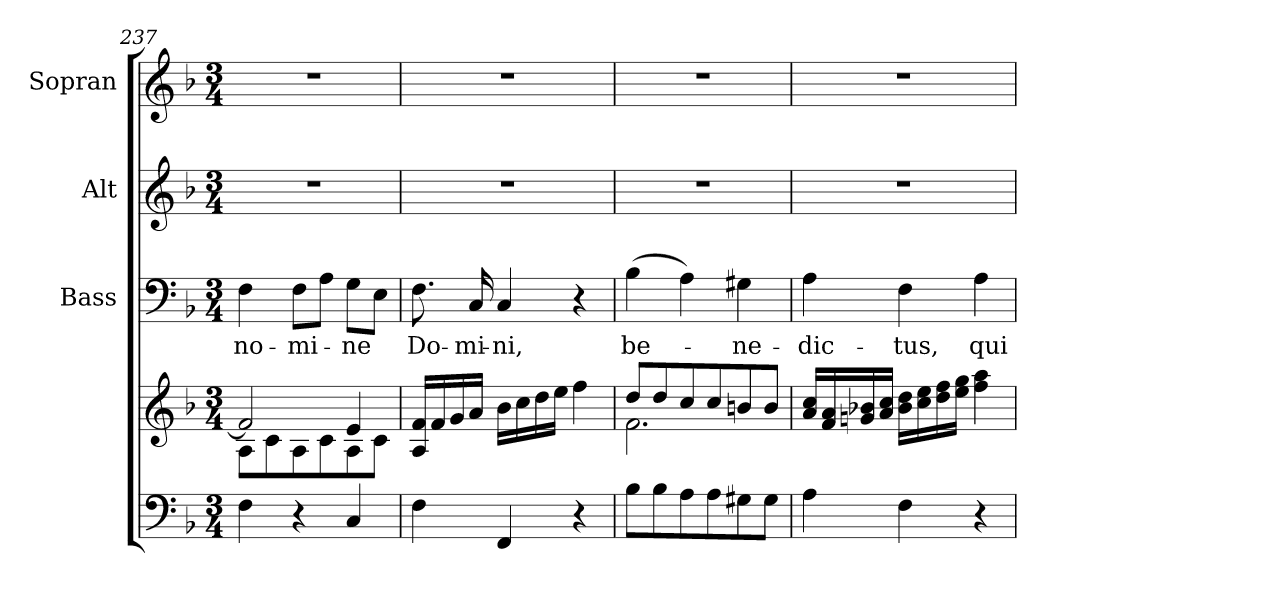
**kern	**kern	**kern	**text	**kern	**kern
*part4	*part4	*part3	*part3	*part2	*part1
*staff5	*staff4	*staff3	*staff3	*staff2	*staff1
*	*	*I"Bass	*	*I"Alt	*I"Sopran
*	*	*I'B.	*	*I'A.	*I'S.
*clefF4	*clefG2	*clefF4	*	*clefG2	*clefG2
*k[b-]	*k[b-]	*k[b-]	*	*k[b-]	*k[b-]
*F:	*F:	*F:	*	*F:	*F:
*M3/4	*M3/4	*M3/4	*	*M3/4	*M3/4
=237	=237	=237	=237	=237	=237
*	*^	*	*	*	*
!	!	!	!	!LO:LY:b	!	!
4F\	2f/]	8A\L	4F\	no-	2.r	2.r
.	.	8c\	.	.	.	.
!	!	!	!	!LO:LY:b	!	!
4r	.	8A\	8F\L	-mi-	.	.
.	.	8c\	8A\J	.	.	.
!	!	!	!	!LO:LY:b	!	!
4C/	4e/	8A\	8G\L	-ne	.	.
.	.	8c\J	8E\J	.	.	.
=238	=238	=238	=238	=238	=238	=238
!	!	!	!	!LO:LY:b	!	!
*	*v	*v	*	*	*	*
4F\	16A/ 16f/LL	8.F\	Do-	2.r	2.r
.	16f/	.	.	.	.
.	16g/	.	.	.	.
!	!	!	!LO:LY:b	!	!
.	16a/JJ	16C/	-mi-	.	.
!	!	!	!LO:LY:b	!	!
4FF/	16b-\LL	4C/	-ni,	.	.
.	16cc\	.	.	.	.
.	16dd\	.	.	.	.
.	16ee\JJ	.	.	.	.
4r	4ff\	4r	.	.	.
=239	=239	=239	=239	=239	=239
*	*^	*	*	*	*
!	!	!	!	!LO:LY:b	!	!
8B-\L	8dd/L	2.f\	(>4B-\	be-	2.r	2.r
8B-\	8dd/	.	.	.	.	.
8A\	8cc/	.	4A\)	.	.	.
8A\	8cc/	.	.	.	.	.
!	!	!	!	!LO:LY:b	!	!
8G#X\	8bn/	.	4G#X\	-ne-	.	.
8G#\J	8b/J	.	.	.	.	.
*	*v	*v	*	*	*	*
=240	=240	=240	=240	=240	=240
!	!	!	!LO:LY:b	!	!
4A\	16a/ 16cc/LL	4A\	-dic-	2.r	2.r
.	16f/ 16a/	.	.	.	.
.	16gn/ 16b-X/	.	.	.	.
.	16a/ 16cc/JJ	.	.	.	.
!	!	!	!LO:LY:b	!	!
4F\	16b-\ 16dd\LL	4F\	-tus,	.	.
.	16cc\ 16ee\	.	.	.	.
.	16dd\ 16ff\	.	.	.	.
.	16ee\ 16gg\JJ	.	.	.	.
!	!	!	!LO:LY:b	!	!
4r	4ff\ 4aa\	4A\	qui	.	.
=	=	=	=	=	=
*-	*-	*-	*-	*-	*-
